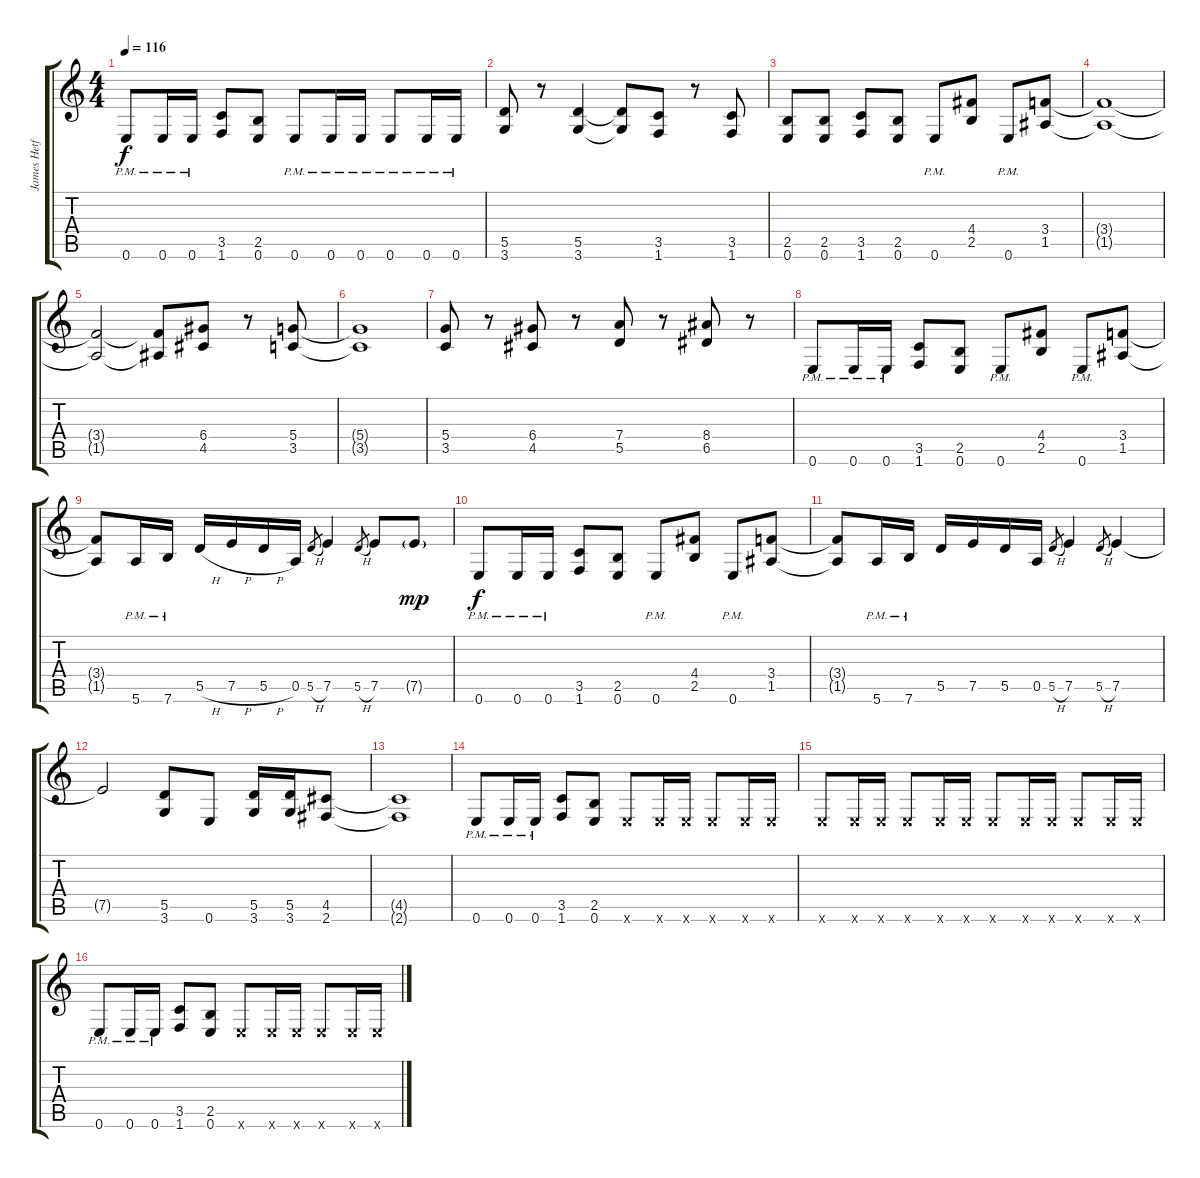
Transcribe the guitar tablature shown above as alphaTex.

\track ("James Hetfield" "James Hetf") {instrument overdrivenguitar}
\staff {score tabs}
\tuning (E4 B3 G3 D3 A2 E2) {hide}
\ts (4 4)
\tempo 116
\clef g2
\ks c
0.6{pm}.8{dy f} 0.6{pm}.16 0.6{pm}.16 (3.5 1.6).8 (2.5 0.6).8 0.6{pm}.8 0.6{pm}.16 0.6{pm}.16 0.6{pm}.8 0.6{pm}.16 0.6{pm}.16 |
(5.5 3.6).8 r.8 (5.5 3.6).4 (5.5{t} 3.6{t}).8 (3.5 1.6).8 r.8 (3.5 1.6).8 |
(2.5 0.6).8 (2.5 0.6).8 (3.5 1.6).8 (2.5 0.6).8 0.6{pm}.8 (4.4 2.5).8 0.6{pm}.8 (3.4 1.5).8 |
(3.4{t} 1.5{t}).1 |
(3.4{t} 1.5{t}).2 (3.4{t} 1.5{t}).8 (6.4 4.5).8 r.8 (5.4 3.5).8 |
(5.4{t} 3.5{t}).1 |
(5.4 3.5).8 r.8 (6.4 4.5).8 r.8 (7.4 5.5).8 r.8 (8.4 6.5).8 r.8 |
0.6{pm}.8 0.6{pm}.16 0.6{pm}.16 (3.5 1.6).8 (2.5 0.6).8 0.6{pm}.8 (4.4 2.5).8 0.6{pm}.8 (3.4 1.5).8 |
(3.4{t} 1.5{t}).8 5.6{pm}.16 7.6{pm}.16 5.5{h}.16 7.5{h}.16 5.5{h}.16 0.5.16 5.5{h}.8{gr} 7.5.4 5.5{h}.8{gr} 7.5.8 7.5{g}.8{dy mp} |
0.6{pm}.8{dy f} 0.6{pm}.16 0.6{pm}.16 (3.5 1.6).8 (2.5 0.6).8 0.6{pm}.8 (4.4 2.5).8 0.6{pm}.8 (3.4 1.5).8 |
(3.4{t} 1.5{t}).8 5.6{pm}.16 7.6{pm}.16 5.5.16 7.5.16 5.5.16 0.5.16 5.5{h}.8{gr} 7.5.4 5.5{h}.8{gr} 7.5.4 |
7.5{t}.2 (5.5 3.6).8 0.6.8 (5.5 3.6).16 (5.5 3.6).16 (4.5 2.6).8 |
(4.5{t} 2.6{t}).1 |
0.6{pm}.8 0.6{pm}.16 0.6{pm}.16 (3.5 1.6).8 (2.5 0.6).8 0.6{x}.8 0.6{x}.16 0.6{x}.16 0.6{x}.8 0.6{x}.16 0.6{x}.16 |
0.6{x}.8 0.6{x}.16 0.6{x}.16 0.6{x}.8 0.6{x}.16 0.6{x}.16 0.6{x}.8 0.6{x}.16 0.6{x}.16 0.6{x}.8 0.6{x}.16 0.6{x}.16 |
0.6{pm}.8 0.6{pm}.16 0.6{pm}.16 (3.5 1.6).8 (2.5 0.6).8 0.6{x}.8 0.6{x}.16 0.6{x}.16 0.6{x}.8 0.6{x}.16 0.6{x}.16
